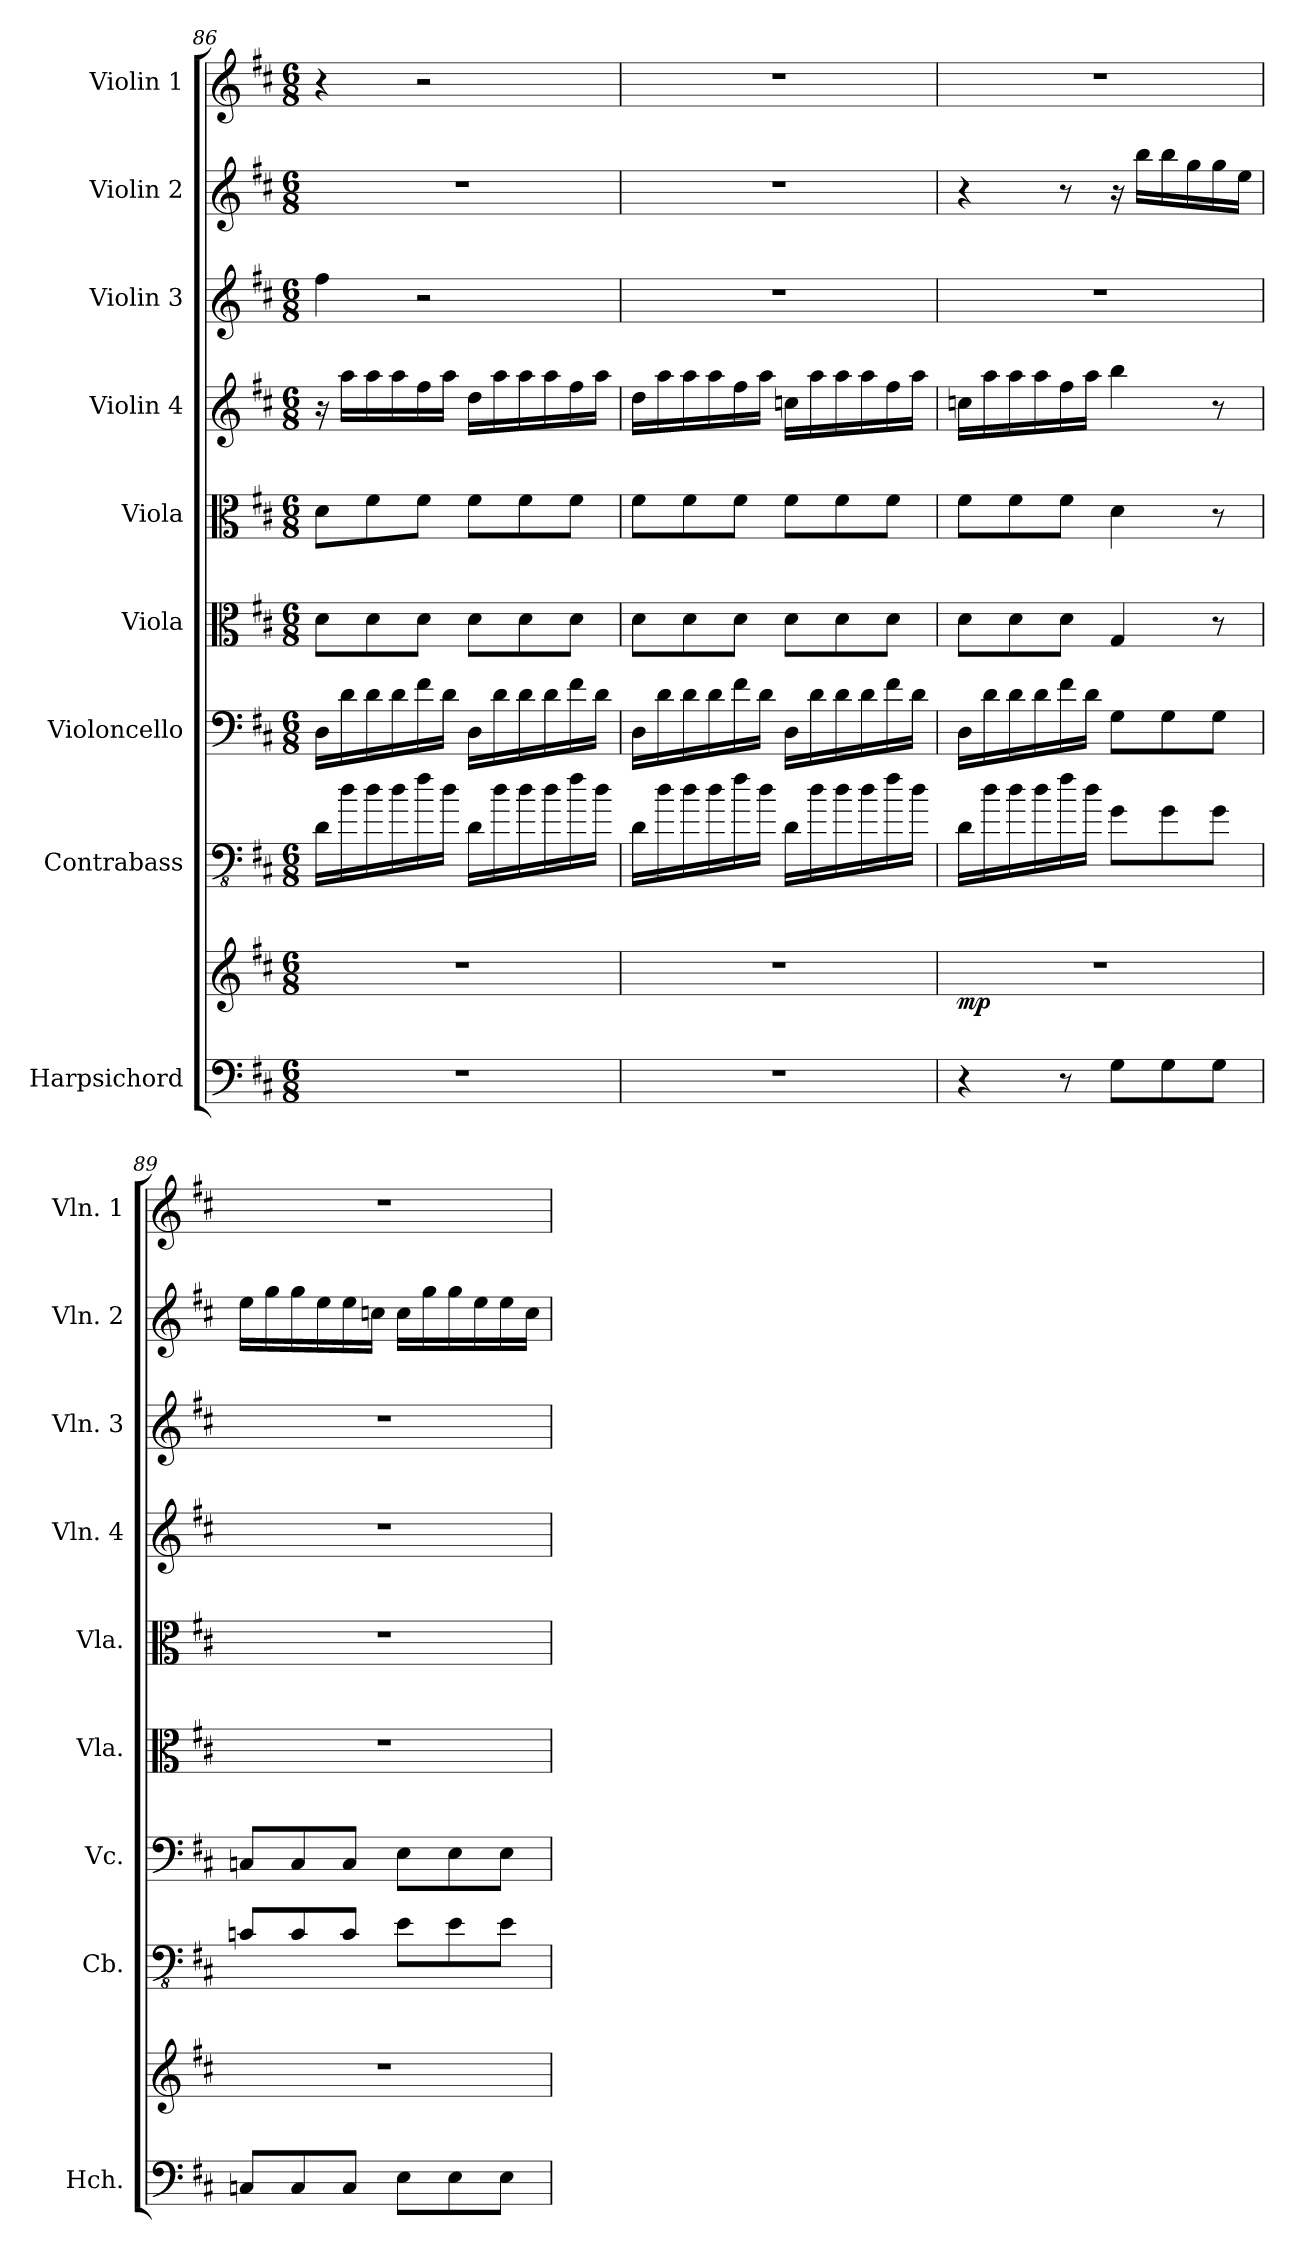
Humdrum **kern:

**kern	**kern	**dynam	**kern	**kern	**kern	**kern	**kern	**kern	**kern	**kern
*part9	*part9	*part9	*part8	*part7	*part6	*part5	*part4	*part3	*part2	*part1
*staff10	*staff9	*staff9/10	*staff8	*staff7	*staff6	*staff5	*staff4	*staff3	*staff2	*staff1
*I"Harpsichord	*	*	*I"Contrabass	*I"Violoncello	*I"Viola	*I"Viola	*I"Violin 4	*I"Violin 3	*I"Violin 2	*I"Violin 1
*I'Hch.	*	*	*I'Cb.	*I'Vc.	*I'Vla.	*I'Vla.	*I'Vln. 4	*I'Vln. 3	*I'Vln. 2	*I'Vln. 1
!!LO:PB:g=z
*clefF4	*clefG2	*	*clefFv4	*clefF4	*clefC3	*clefC3	*clefG2	*clefG2	*clefG2	*clefG2
*	*	*	*ITrd7c12	*	*	*	*	*	*	*
*k[f#c#]	*k[f#c#]	*	*k[f#c#]	*k[f#c#]	*k[f#c#]	*k[f#c#]	*k[f#c#]	*k[f#c#]	*k[f#c#]	*k[f#c#]
*M6/8	*M6/8	*	*M6/8	*M6/8	*M6/8	*M6/8	*M6/8	*M6/8	*M6/8	*M6/8
=86	=86	=86	=86	=86	=86	=86	=86	=86	=86	=86
2.r	2.r	.	16DD\LL	16D\LL	8d\L	8d\L	16r	4ff#\	2.r	4r
.	.	.	16D\	16d\	.	.	16aa\LL	.	.	.
.	.	.	16D\	16d\	8d\	8f#\	16aa\	.	.	.
.	.	.	16D\	16d\	.	.	16aa\	.	.	.
.	.	.	16F#\	16f#\	8d\J	8f#\J	16ff#\	2r	.	2r
.	.	.	16D\JJ	16d\JJ	.	.	16aa\JJ	.	.	.
.	.	.	16DD\LL	16D\LL	8d\L	8f#\L	16dd\LL	.	.	.
.	.	.	16D\	16d\	.	.	16aa\	.	.	.
.	.	.	16D\	16d\	8d\	8f#\	16aa\	.	.	.
.	.	.	16D\	16d\	.	.	16aa\	.	.	.
.	.	.	16F#\	16f#\	8d\J	8f#\J	16ff#\	.	.	.
.	.	.	16D\JJ	16d\JJ	.	.	16aa\JJ	.	.	.
=87	=87	=87	=87	=87	=87	=87	=87	=87	=87	=87
2.r	2.r	.	16DD\LL	16D\LL	8d\L	8f#\L	16dd\LL	2.r	2.r	2.r
.	.	.	16D\	16d\	.	.	16aa\	.	.	.
.	.	.	16D\	16d\	8d\	8f#\	16aa\	.	.	.
.	.	.	16D\	16d\	.	.	16aa\	.	.	.
.	.	.	16F#\	16f#\	8d\J	8f#\J	16ff#\	.	.	.
.	.	.	16D\JJ	16d\JJ	.	.	16aa\JJ	.	.	.
.	.	.	16DD\LL	16D\LL	8d\L	8f#\L	16ccn\LL	.	.	.
.	.	.	16D\	16d\	.	.	16aa\	.	.	.
.	.	.	16D\	16d\	8d\	8f#\	16aa\	.	.	.
.	.	.	16D\	16d\	.	.	16aa\	.	.	.
.	.	.	16F#\	16f#\	8d\J	8f#\J	16ff#\	.	.	.
.	.	.	16D\JJ	16d\JJ	.	.	16aa\JJ	.	.	.
=88	=88	=88	=88	=88	=88	=88	=88	=88	=88	=88
!	!	!LO:DY:b	!	!	!	!	!	!	!	!
4r	2.r	mp	16DD\LL	16D\LL	8d\L	8f#\L	16ccn\LL	2.r	4r	2.r
.	.	.	16D\	16d\	.	.	16aa\	.	.	.
.	.	.	16D\	16d\	8d\	8f#\	16aa\	.	.	.
.	.	.	16D\	16d\	.	.	16aa\	.	.	.
8r	.	.	16F#\	16f#\	8d\J	8f#\J	16ff#\	.	8r	.
.	.	.	16D\JJ	16d\JJ	.	.	16aa\JJ	.	.	.
8G\L	.	.	8GG\L	8G\L	4G/	4d\	4bb\	.	16r	.
.	.	.	.	.	.	.	.	.	16bb\LL	.
8G\	.	.	8GG\	8G\	.	.	.	.	16bb\	.
.	.	.	.	.	.	.	.	.	16gg\	.
8G\J	.	.	8GG\J	8G\J	8r	8r	8r	.	16gg\	.
.	.	.	.	.	.	.	.	.	16ee\JJ	.
!!LO:PB:g=z
=89	=89	=89	=89	=89	=89	=89	=89	=89	=89	=89
8Cn/L	2.r	.	8CCn/L	8Cn/L	2.r	2.r	2.r	2.r	16ee\LL	2.r
.	.	.	.	.	.	.	.	.	16gg\	.
8C/	.	.	8CC/	8C/	.	.	.	.	16gg\	.
.	.	.	.	.	.	.	.	.	16ee\	.
8C/J	.	.	8CC/J	8C/J	.	.	.	.	16ee\	.
.	.	.	.	.	.	.	.	.	16ccn\JJ	.
8E\L	.	.	8EE\L	8E\L	.	.	.	.	16cc\LL	.
.	.	.	.	.	.	.	.	.	16gg\	.
8E\	.	.	8EE\	8E\	.	.	.	.	16gg\	.
.	.	.	.	.	.	.	.	.	16ee\	.
8E\J	.	.	8EE\J	8E\J	.	.	.	.	16ee\	.
.	.	.	.	.	.	.	.	.	16cc\JJ	.
=	=	=	=	=	=	=	=	=	=	=
*-	*-	*-	*-	*-	*-	*-	*-	*-	*-	*-
